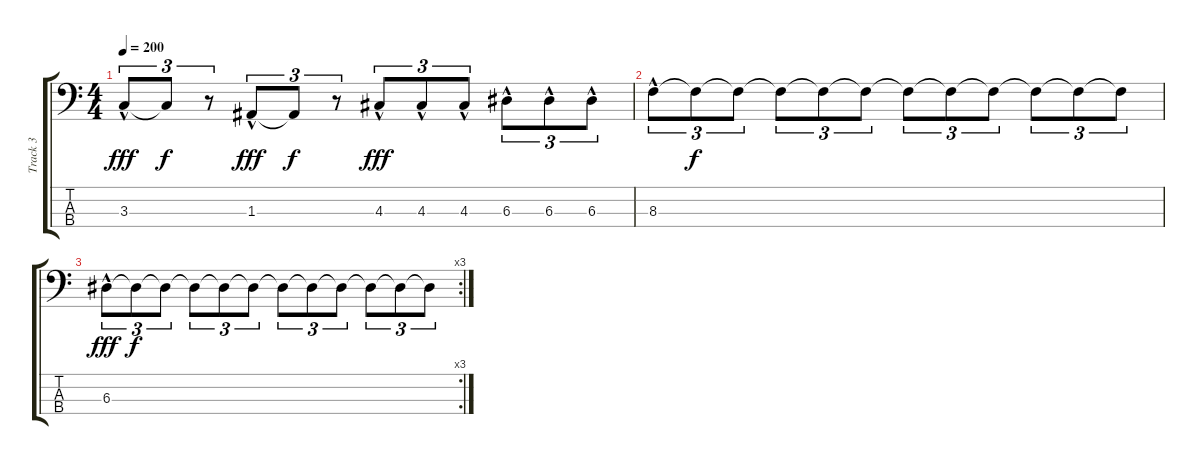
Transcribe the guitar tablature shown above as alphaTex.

\track ("Track 3" "Track 3") {instrument electricbasspick}
\staff {score tabs}
\tuning (G2 D2 A1 E1) {hide}
\ts (4 4)
\tempo 200
\clef f4
\ks c
3.3{hac}.8{tu (3 2) dy fff} 3.3{t}.8{tu (3 2) dy f} r.8{tu (3 2)} 1.3{hac}.8{tu (3 2) dy fff} 1.3{t}.8{tu (3 2) dy f} r.8{tu (3 2)} 4.3{hac}.8{tu (3 2) dy fff} 4.3{hac}.8{tu (3 2)} 4.3{hac}.8{tu (3 2)} 6.3{hac}.8{tu (3 2)} 6.3{hac}.8{tu (3 2)} 6.3{hac}.8{tu (3 2)} |
8.3{hac}.8{tu (3 2)} 8.3{t}.8{tu (3 2) dy f} 8.3{t}.8{tu (3 2)} 8.3{t}.8{tu (3 2)} 8.3{t}.8{tu (3 2)} 8.3{t}.8{tu (3 2)} 8.3{t}.8{tu (3 2)} 8.3{t}.8{tu (3 2)} 8.3{t}.8{tu (3 2)} 8.3{t}.8{tu (3 2)} 8.3{t}.8{tu (3 2)} 8.3{t}.8{tu (3 2)} |
\rc 3
6.3{hac}.8{tu (3 2) dy fff} 6.3{t}.8{tu (3 2) dy f} 6.3{t}.8{tu (3 2)} 6.3{t}.8{tu (3 2)} 6.3{t}.8{tu (3 2)} 6.3{t}.8{tu (3 2)} 6.3{t}.8{tu (3 2)} 6.3{t}.8{tu (3 2)} 6.3{t}.8{tu (3 2)} 6.3{t}.8{tu (3 2)} 6.3{t}.8{tu (3 2)} 6.3{t}.8{tu (3 2)}
